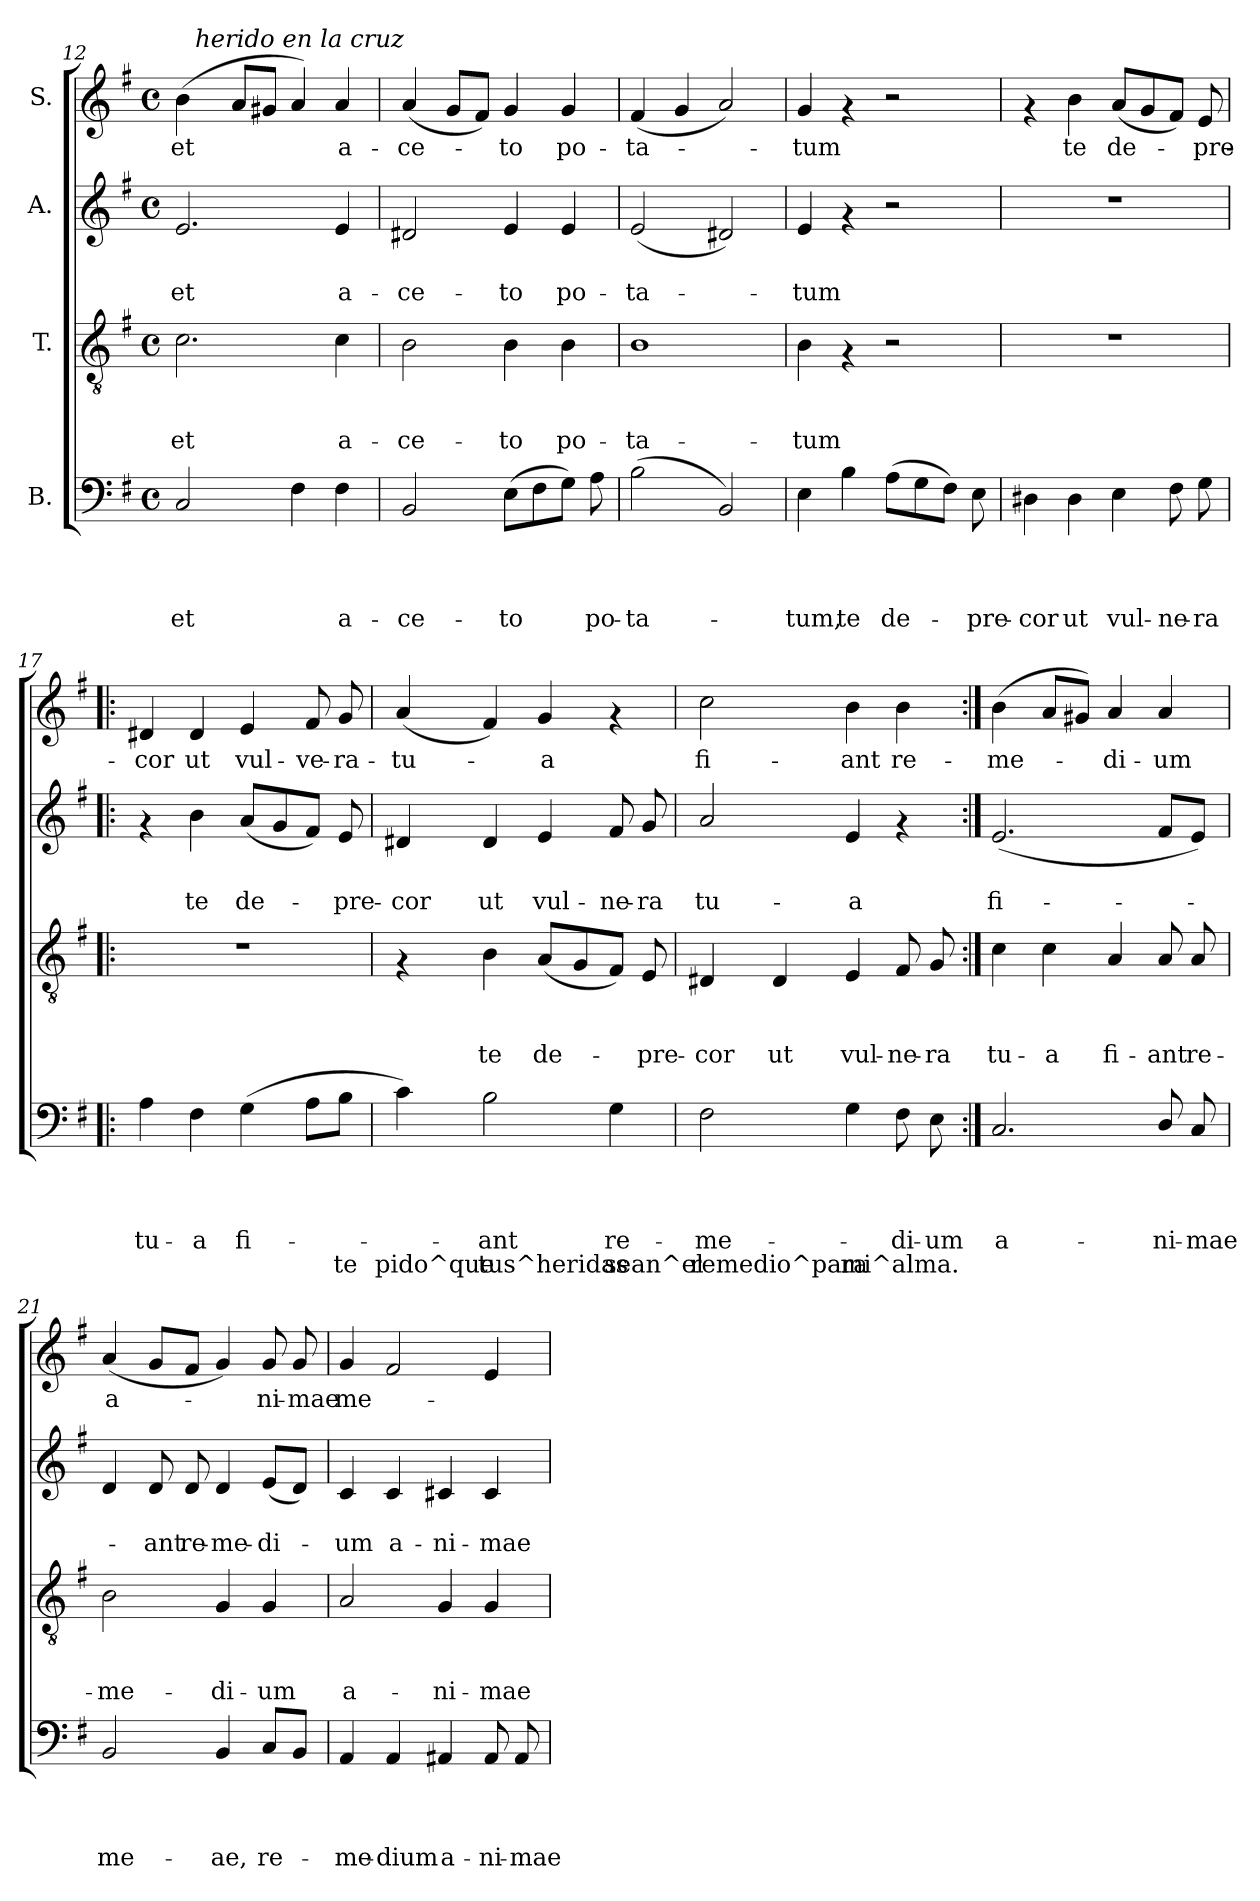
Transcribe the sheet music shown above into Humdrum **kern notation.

**kern	**text	**text	**text	**text	**text	**kern	**text	**text	**text	**kern	**text	**text	**kern	**text
*part4	*part4	*part4	*part4	*part4	*part4	*part3	*part3	*part3	*part3	*part2	*part2	*part2	*part1	*part1
*staff4	*staff4	*staff4	*staff4	*staff4	*staff4	*staff3	*staff3	*staff3	*staff3	*staff2	*staff2	*staff2	*staff1	*staff1
*I"B.	*	*	*	*	*	*I"T.	*	*	*	*I"A.	*	*	*I"S.	*
!!LO:PB:g=z
*clefF4	*	*	*	*	*	*clefGv2	*	*	*	*clefG2	*	*	*clefG2	*
*k[f#]	*	*	*	*	*	*k[f#]	*	*	*	*k[f#]	*	*	*k[f#]	*
*G:	*	*	*	*	*	*G:	*	*	*	*G:	*	*	*G:	*
*M4/4	*	*	*	*	*	*M4/4	*	*	*	*M4/4	*	*	*M4/4	*
*met(c)	*	*	*	*	*	*met(c)	*	*	*	*met(c)	*	*	*met(c)	*
=12	=12	=12	=12	=12	=12	=12	=12	=12	=12	=12	=12	=12	=12	=12
!	!	!	!	!LO:LY:b	!	!	!	!	!LO:LY:b	!	!	!LO:LY:b	!	!LO:LY:b
*	*	*	*	*	*	*	*	*	*	*	*	*	*^	*
2C/	.	.	.	et	.	2.c\	.	.	et	2.e/	.	et	(>4b\	16ryy	et
!	!	!	!	!	!	!	!	!	!	!	!	!	!	!LO:TX:a:i:t=herido en la cruz	!
.	.	.	.	.	.	.	.	.	.	.	.	.	.	2...ryy	.
.	.	.	.	.	.	.	.	.	.	.	.	.	8a/L	.	.
.	.	.	.	.	.	.	.	.	.	.	.	.	8g#X/J	.	.
4F#\	.	.	.	.	.	.	.	.	.	.	.	.	4a/)	.	.
!	!	!	!	!LO:LY:b	!	!	!	!	!LO:LY:b	!	!	!LO:LY:b	!	!	!LO:LY:b
4F#\	.	.	.	a-	.	4c\	.	.	a-	4e/	.	a-	4a/	.	a-
=13	=13	=13	=13	=13	=13	=13	=13	=13	=13	=13	=13	=13	=13	=13	=13
!	!	!	!	!LO:LY:b	!	!	!	!	!LO:LY:b	!	!	!LO:LY:b	!	!	!LO:LY:b
*	*	*	*	*	*	*	*	*	*	*	*	*	*v	*v	*
2BB/	.	.	.	-ce-	.	2B\	.	.	-ce-	2d#X/	.	-ce-	(>4a/	-ce-
.	.	.	.	.	.	.	.	.	.	.	.	.	8g/L	.
.	.	.	.	.	.	.	.	.	.	.	.	.	8f#/J)	.
!	!	!	!	!LO:LY:b	!	!	!	!	!LO:LY:b	!	!	!LO:LY:b	!	!LO:LY:b
(>8E\L	.	.	.	-to	.	4B\	.	.	-to	4e/	.	-to	4g/	-to
8F#\	.	.	.	.	.	.	.	.	.	.	.	.	.	.
!	!	!	!	!	!	!	!	!	!LO:LY:b	!	!	!LO:LY:b	!	!LO:LY:b
8G\J)	.	.	.	.	.	4B\	.	.	po-	4e/	.	po-	4g/	po-
!	!	!	!	!LO:LY:b	!	!	!	!	!	!	!	!	!	!
8A\	.	.	.	po-	.	.	.	.	.	.	.	.	.	.
=14	=14	=14	=14	=14	=14	=14	=14	=14	=14	=14	=14	=14	=14	=14
!	!	!	!	!LO:LY:b	!	!	!	!	!LO:LY:b	!	!	!LO:LY:b	!	!LO:LY:b
(>2B\	.	.	.	-ta-	.	1B	.	.	-ta-	(<2e/	.	-ta-	(>4f#/	-ta-
.	.	.	.	.	.	.	.	.	.	.	.	.	4g/	.
2BB/)	.	.	.	.	.	.	.	.	.	2d#X/)	.	.	2a/)	.
=15	=15	=15	=15	=15	=15	=15	=15	=15	=15	=15	=15	=15	=15	=15
!	!	!	!	!LO:LY:b	!	!	!	!	!LO:LY:b	!	!	!LO:LY:b	!	!LO:LY:b
4E\	.	.	.	-tum,	.	4B\	.	.	-tum	4e/	.	-tum	4g/	-tum
!	!	!	!	!LO:LY:b	!	!	!	!	!	!	!	!	!	!
4B\	.	.	.	te	.	4rF	.	.	.	4rf	.	.	4rf	.
!	!	!	!	!LO:LY:b	!	!	!	!	!	!	!	!	!	!
(>8A\L	.	.	.	de-	.	2r	.	.	.	2r	.	.	2r	.
8G\	.	.	.	.	.	.	.	.	.	.	.	.	.	.
8F#\J)	.	.	.	.	.	.	.	.	.	.	.	.	.	.
!	!	!	!	!LO:LY:b	!	!	!	!	!	!	!	!	!	!
8E\	.	.	.	-pre-	.	.	.	.	.	.	.	.	.	.
=16	=16	=16	=16	=16	=16	=16	=16	=16	=16	=16	=16	=16	=16	=16
!	!	!	!	!LO:LY:b	!	!	!	!	!	!	!	!	!	!
4D#X\	.	.	.	-cor	.	1r	.	.	.	1r	.	.	4rf	.
!	!	!	!	!LO:LY:b	!	!	!	!	!	!	!	!	!	!LO:LY:b
4D#\	.	.	.	ut	.	.	.	.	.	.	.	.	4b\	te
!	!	!	!	!LO:LY:b	!	!	!	!	!	!	!	!	!	!LO:LY:b
4E\	.	.	.	vul-	.	.	.	.	.	.	.	.	(<8a/L	de-
.	.	.	.	.	.	.	.	.	.	.	.	.	8g/	.
!	!	!	!	!LO:LY:b	!	!	!	!	!	!	!	!	!	!
8F#\	.	.	.	-ne-	.	.	.	.	.	.	.	.	8f#/J)	.
!	!	!	!	!LO:LY:b	!	!	!	!	!	!	!	!	!	!LO:LY:b
8G\	.	.	.	-ra	.	.	.	.	.	.	.	.	8e/	-pre-
!!LO:PB:g=z
=17!|:	=17!|:	=17!|:	=17!|:	=17!|:	=17!|:	=17!|:	=17!|:	=17!|:	=17!|:	=17!|:	=17!|:	=17!|:	=17!|:	=17!|:
!	!	!	!	!LO:LY:b	!	!	!	!	!	!	!	!	!	!LO:LY:b
4A\	.	.	.	tu-	.	1r	.	.	.	4rf	.	.	4d#X/	-cor
!	!	!	!	!LO:LY:b	!	!	!	!	!	!	!	!LO:LY:b	!	!LO:LY:b
4F#\	.	.	.	-a	.	.	.	.	.	4b\	.	te	4d#/	ut
!	!	!	!	!LO:LY:b	!	!	!	!	!	!	!	!LO:LY:b	!	!LO:LY:b
(>4G\	.	.	.	fi-	.	.	.	.	.	(<8a/L	.	de-	4e/	vul-
.	.	.	.	.	.	.	.	.	.	8g/	.	.	.	.
!	!	!	!	!	!	!	!	!	!	!	!	!	!	!LO:LY:b
8A\L	.	.	.	.	.	.	.	.	.	8f#/J)	.	.	8f#/	-ve-
!	!	!	!	!	!LO:LY:b	!	!	!	!	!	!	!LO:LY:b	!	!LO:LY:b
8B\J	.	.	.	.	te	.	.	.	.	8e/	.	-pre-	8g/	-ra-
=18	=18	=18	=18	=18	=18	=18	=18	=18	=18	=18	=18	=18	=18	=18
!	!	!	!	!	!LO:LY:b	!	!	!	!	!	!	!LO:LY:b	!	!LO:LY:b
4c\)	.	.	.	.	pido^que	4rF	.	.	.	4d#X/	.	-cor	(>4a/	-tu-
!	!	!	!	!LO:LY:b	!LO:LY:b	!	!	!	!LO:LY:b	!	!	!LO:LY:b	!	!
2B\	.	.	.	-ant	tus^heridas	4B\	.	.	te	4d#/	.	ut	4f#/)	.
!	!	!	!	!	!	!	!	!	!LO:LY:b	!	!	!LO:LY:b	!	!LO:LY:b
.	.	.	.	.	.	(<8A/L	.	.	de-	4e/	.	vul-	4g/	-a
.	.	.	.	.	.	8G/	.	.	.	.	.	.	.	.
!	!	!	!	!LO:LY:b	!LO:LY:b	!	!	!	!	!	!	!LO:LY:b	!	!
4G\	.	.	.	re-	sean^el	8F#/J)	.	.	.	8f#/	.	-ne-	4rf	.
!	!	!	!	!	!	!	!	!	!LO:LY:b	!	!	!LO:LY:b	!	!
.	.	.	.	.	.	8E/	.	.	-pre-	8g/	.	-ra	.	.
=19	=19	=19	=19	=19	=19	=19	=19	=19	=19	=19	=19	=19	=19	=19
!	!	!	!	!LO:LY:b	!LO:LY:b	!	!	!	!LO:LY:b	!	!	!LO:LY:b	!	!LO:LY:b
2F#\	.	.	.	-me-	remedio^para	4D#X/	.	.	-cor	2a/	.	tu-	2cc\	fi-
!	!	!	!	!	!	!	!	!	!LO:LY:b	!	!	!	!	!
.	.	.	.	.	.	4D#/	.	.	ut	.	.	.	.	.
!	!	!	!	!	!LO:LY:b	!	!	!	!LO:LY:b	!	!	!LO:LY:b	!	!LO:LY:b
4G\	.	.	.	.	mi^alma.	4E/	.	.	vul-	4e/	.	-a	4b\	-ant
!	!	!	!	!LO:LY:b	!	!	!	!	!LO:LY:b	!	!	!	!	!LO:LY:b
8F#\	.	.	.	-di-	.	8F#/	.	.	-ne-	4rf	.	.	4b\	re-
!	!	!	!	!LO:LY:b	!	!	!	!	!LO:LY:b	!	!	!	!	!
8E\	.	.	.	-um	.	8G/	.	.	-ra	.	.	.	.	.
=20:|!	=20:|!	=20:|!	=20:|!	=20:|!	=20:|!	=20:|!	=20:|!	=20:|!	=20:|!	=20:|!	=20:|!	=20:|!	=20:|!	=20:|!
!	!	!	!	!LO:LY:b	!	!	!	!	!LO:LY:b	!	!	!LO:LY:b	!	!LO:LY:b
2.C/	.	.	.	a-	.	4c\	.	.	tu-	(>2.e/	.	fi-	(>4b\	-me-
!	!	!	!	!	!	!	!	!	!LO:LY:b	!	!	!	!	!
.	.	.	.	.	.	4c\	.	.	-a	.	.	.	8a/L	.
.	.	.	.	.	.	.	.	.	.	.	.	.	8g#X/J)	.
!	!	!	!	!	!	!	!	!	!LO:LY:b	!	!	!	!	!LO:LY:b
.	.	.	.	.	.	4A/	.	.	fi-	.	.	.	4a/	-di-
!	!	!	!	!LO:LY:b	!	!	!	!	!LO:LY:b	!	!	!	!	!LO:LY:b
8D/	.	.	.	-ni-	.	8A/	.	.	-ant	8f#/L	.	.	4a/	-um
!	!	!	!	!LO:LY:b	!	!	!	!	!LO:LY:b	!	!	!	!	!
8C/	.	.	.	-mae	.	8A/	.	.	re-	8e/J)	.	.	.	.
!!LO:LB:g=z
=21	=21	=21	=21	=21	=21	=21	=21	=21	=21	=21	=21	=21	=21	=21
!	!	!	!	!LO:LY:b	!	!	!	!	!LO:LY:b	!	!	!	!	!LO:LY:b
2BB/	.	.	.	me-	.	2B\	.	.	-me-	4d/	.	.	(>4a/	a-
!	!	!	!	!	!	!	!	!	!	!	!	!LO:LY:b	!	!
.	.	.	.	.	.	.	.	.	.	8d/	.	-ant	8g/L	.
!	!	!	!	!	!	!	!	!	!	!	!	!LO:LY:b	!	!
.	.	.	.	.	.	.	.	.	.	8d/	.	re-	8f#/J	.
!	!	!	!	!LO:LY:b	!	!	!	!	!LO:LY:b	!	!	!LO:LY:b	!	!
4BB/	.	.	.	-ae,	.	4G/	.	.	-di-	4d/	.	-me-	4g/)	.
!	!	!	!	!LO:LY:b	!	!	!	!	!LO:LY:b	!	!	!LO:LY:b	!	!LO:LY:b
8C/L	.	.	.	re-	.	4G/	.	.	-um	(<8e/L	.	-di-	8g/	-ni-
!	!	!	!	!	!	!	!	!	!	!	!	!	!	!LO:LY:b
8BB/J	.	.	.	.	.	.	.	.	.	8d/J)	.	.	8g/	-mae
=22	=22	=22	=22	=22	=22	=22	=22	=22	=22	=22	=22	=22	=22	=22
!	!	!	!	!LO:LY:b	!	!	!	!	!LO:LY:b	!	!	!LO:LY:b	!	!LO:LY:b
4AA/	.	.	.	-me-	.	2A/	.	.	a-	4c/	.	-um	4g/	me-
!	!	!	!	!LO:LY:b	!	!	!	!	!	!	!	!LO:LY:b	!	!
4AA/	.	.	.	-dium	.	.	.	.	.	4c/	.	a-	2f#/	.
!	!	!	!	!LO:LY:b	!	!	!	!	!LO:LY:b	!	!	!LO:LY:b	!	!
4AA#X/	.	.	.	a-	.	4G/	.	.	-ni-	4c#X/	.	-ni-	.	.
!	!	!	!	!LO:LY:b	!	!	!	!	!LO:LY:b	!	!	!LO:LY:b	!	!
8AA#/	.	.	.	-ni-	.	4G/	.	.	-mae	4c#/	.	-mae	4e/	.
!	!	!	!	!LO:LY:b	!	!	!	!	!	!	!	!	!	!
8AA#/	.	.	.	-mae	.	.	.	.	.	.	.	.	.	.
=	=	=	=	=	=	=	=	=	=	=	=	=	=	=
*-	*-	*-	*-	*-	*-	*-	*-	*-	*-	*-	*-	*-	*-	*-
